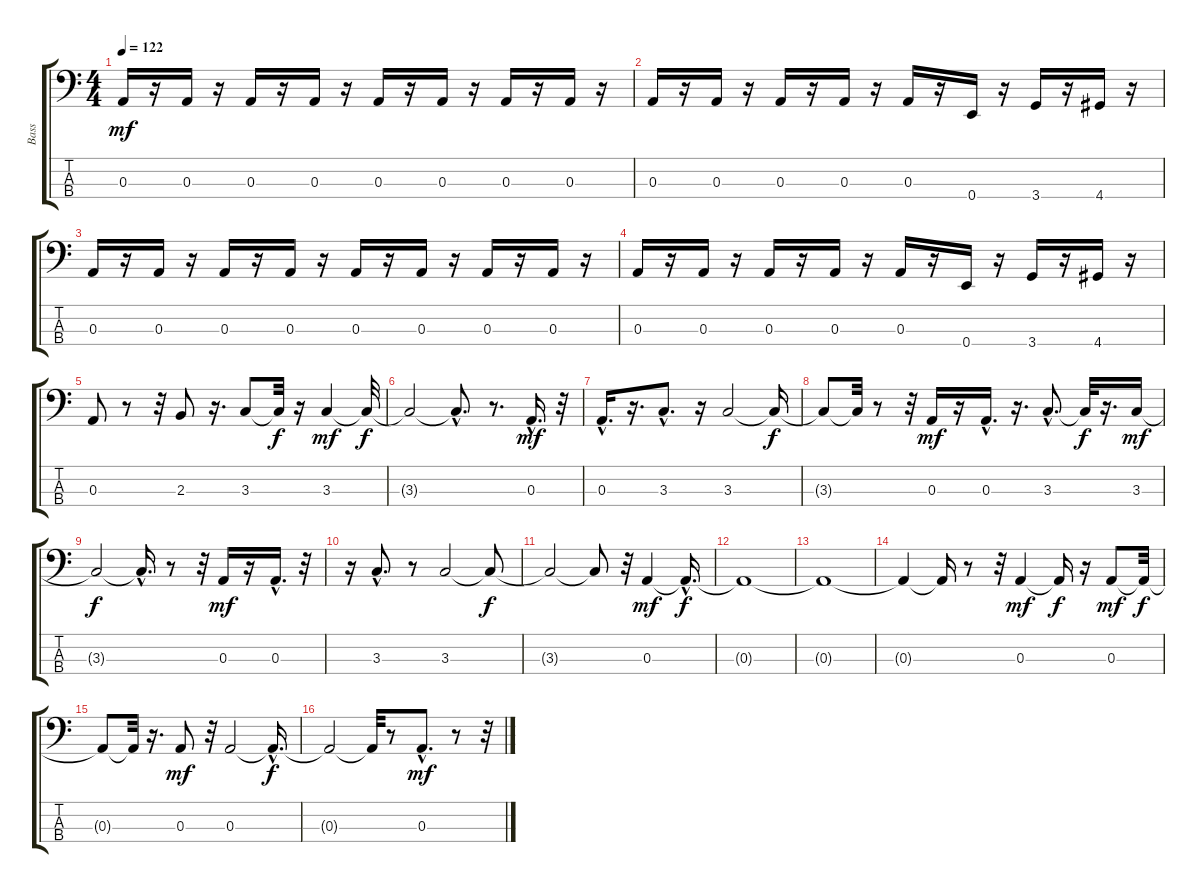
\track ("Bass" "Bass") {instrument acousticbass}
\staff {score tabs}
\tuning (G2 D2 A1 E1) {hide}
\ts (4 4)
\tempo 122
\clef f4
\ks c
0.3.16{dy mf} r.16 0.3.16 r.16 0.3.16 r.16 0.3.16 r.16 0.3.16 r.16 0.3.16 r.16 0.3.16 r.16 0.3.16 r.16 |
0.3.16 r.16 0.3.16 r.16 0.3.16 r.16 0.3.16 r.16 0.3.16 r.16 0.4.16 r.16 3.4.16 r.16 4.4.16 r.16 |
0.3.16 r.16 0.3.16 r.16 0.3.16 r.16 0.3.16 r.16 0.3.16 r.16 0.3.16 r.16 0.3.16 r.16 0.3.16 r.16 |
0.3.16 r.16 0.3.16 r.16 0.3.16 r.16 0.3.16 r.16 0.3.16 r.16 0.4.16 r.16 3.4.16 r.16 4.4.16 r.16 |
0.3.8 r.8 r.32 2.3.8 r.16{d} 3.3.8 3.3{t}.32{dy f} r.16 3.3.4{dy mf} 3.3{t}.32{dy f} |
3.3{t}.2 3.3{hac t}.8{d} r.8{d} 0.3{hac}.16{d dy mf} r.32 |
0.3{hac}.16{d} r.16{d} 3.3{hac}.8{d} r.16 3.3.2 3.3{t}.16{dy f} |
3.3{t}.8 3.3{t}.32 r.8 r.32 0.3.16{dy mf} r.16 0.3{hac}.16{d} r.16{d} 3.3{hac}.8{d} 3.3{t}.32{dy f} r.16{d} 3.3.16{dy mf} |
3.3{t}.2{dy f} 3.3{hac t}.16{d} r.8 r.32 0.3.16{dy mf} r.16 0.3{hac}.16{d} r.32 |
r.16 3.3{hac}.8{d} r.8 3.3.2 3.3{t}.8{dy f} |
3.3{t}.2 3.3{t}.8 r.32 0.3.4{dy mf} 0.3{hac t}.16{d dy f} |
0.3{t}.1 |
0.3{t}.1 |
0.3{t}.4 0.3{t}.16 r.8 r.32 0.3.4{dy mf} 0.3{t}.16{dy f} r.16 0.3.8{dy mf} 0.3{t}.32{dy f} |
0.3{t}.8 0.3{t}.32 r.16{d} 0.3.8{dy mf} r.32 0.3.2 0.3{hac t}.16{d dy f} |
0.3{t}.2 0.3{t}.32 r.8 0.3{hac}.8{d dy mf} r.8 r.32
